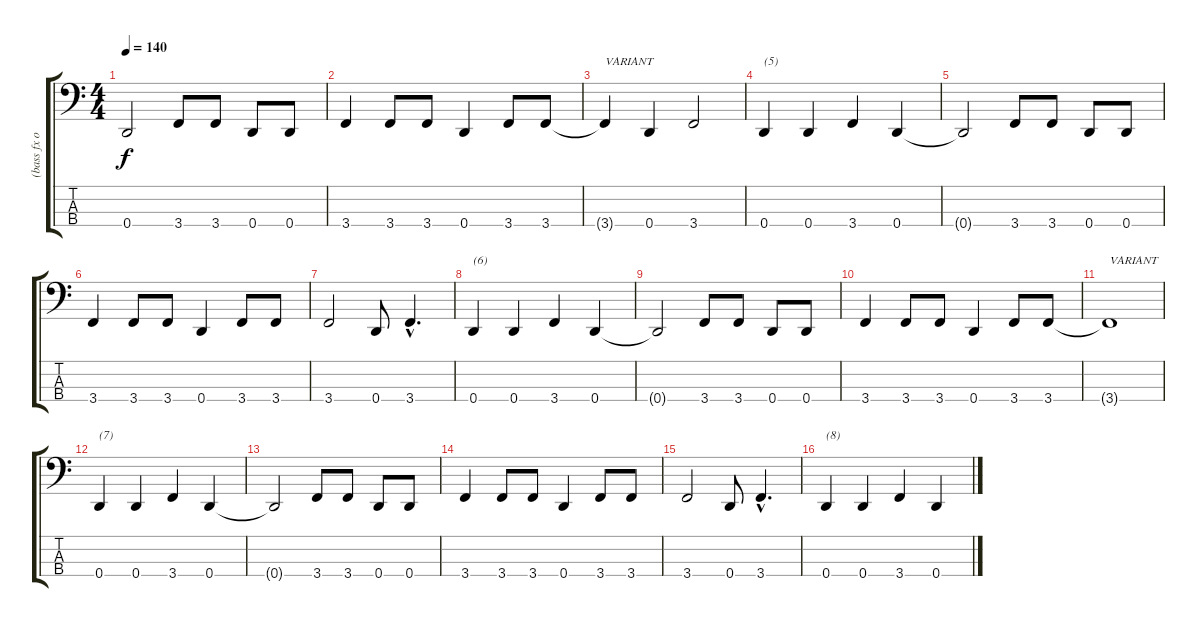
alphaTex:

\track ("(bass fx overdrive/disto)" "(bass fx o") {instrument overdrivenguitar}
\staff {score tabs}
\tuning (G2 D2 A1 D1) {hide}
\ts (4 4)
\tempo 140
\clef f4
\ks c
0.4{t}.2{dy f} 3.4.8 3.4.8 0.4.8 0.4.8 |
3.4.4 3.4.8 3.4.8 0.4.4 3.4.8 3.4.8 |
3.4{t}.4{txt "VARIANT"} 0.4.4 3.4.2 |
0.4.4{txt "(5)"} 0.4.4 3.4.4 0.4.4 |
0.4{t}.2 3.4.8 3.4.8 0.4.8 0.4.8 |
3.4.4 3.4.8 3.4.8 0.4.4 3.4.8 3.4.8 |
3.4.2 0.4.8 3.4{hac}.4{d} |
0.4.4{txt "(6)"} 0.4.4 3.4.4 0.4.4 |
0.4{t}.2 3.4.8 3.4.8 0.4.8 0.4.8 |
3.4.4 3.4.8 3.4.8 0.4.4 3.4.8 3.4.8 |
3.4{t}.1{txt "VARIANT"} |
0.4.4{txt "(7)"} 0.4.4 3.4.4 0.4.4 |
0.4{t}.2 3.4.8 3.4.8 0.4.8 0.4.8 |
3.4.4 3.4.8 3.4.8 0.4.4 3.4.8 3.4.8 |
3.4.2 0.4.8 3.4{hac}.4{d} |
0.4.4{txt "(8)"} 0.4.4 3.4.4 0.4.4
